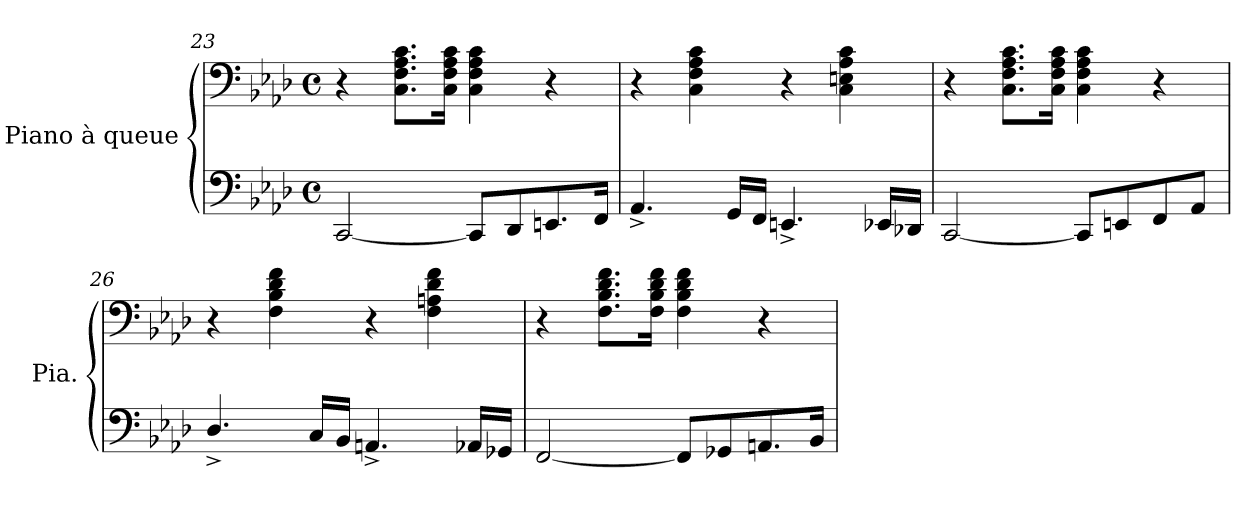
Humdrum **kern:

**kern	**kern
*part1	*part1
*staff2	*staff1
*I"Piano à queue	*
*I'Pia.	*
*clefF4	*clefF4
*k[b-e-a-d-]	*k[b-e-a-d-]
*M4/4	*M4/4
*met(c)	*met(c)
=23	=23
[2CC/	4r
.	8.C\ 8.F\ 8.A-\ 8.c\L
.	16C\ 16F\ 16A-\ 16c\Jk
8CC/L]	4C\ 4F\ 4A-\ 4c\
8DD-/	.
8.EEn/	4r
16FF/Jk	.
!!LO:LB:g=z
=24	=24
4.AA-^/	4r
.	4C\ 4F\ 4A-\ 4c\
16GG/LL	.
16FF/JJ	.
4.EEn^/	4r
.	4C\ 4En\ 4A-\ 4c\
16EE-X/LL	.
16DD-X/JJ	.
=25	=25
[2CC/	4r
.	8.C\ 8.F\ 8.A-\ 8.c\L
.	16C\ 16F\ 16A-\ 16c\Jk
8CC/L]	4C\ 4F\ 4A-\ 4c\
8EEn/	.
8FF/	4r
8AA-/J	.
=26	=26
4.D-^/	4r
.	4F\ 4B-\ 4d-\ 4f\
16C/LL	.
16BB-/JJ	.
4.AAn^/	4r
.	4F\ 4An\ 4d-\ 4f\
16AA-X/LL	.
16GG-X/JJ	.
=27	=27
[2FF/	4r
.	8.F\ 8.B-\ 8.d-\ 8.f\L
.	16F\ 16B-\ 16d-\ 16f\Jk
8FF/L]	4F\ 4B-\ 4d-\ 4f\
8GG-X/	.
8.AAn/	4r
16BB-/Jk	.
=	=
*-	*-
